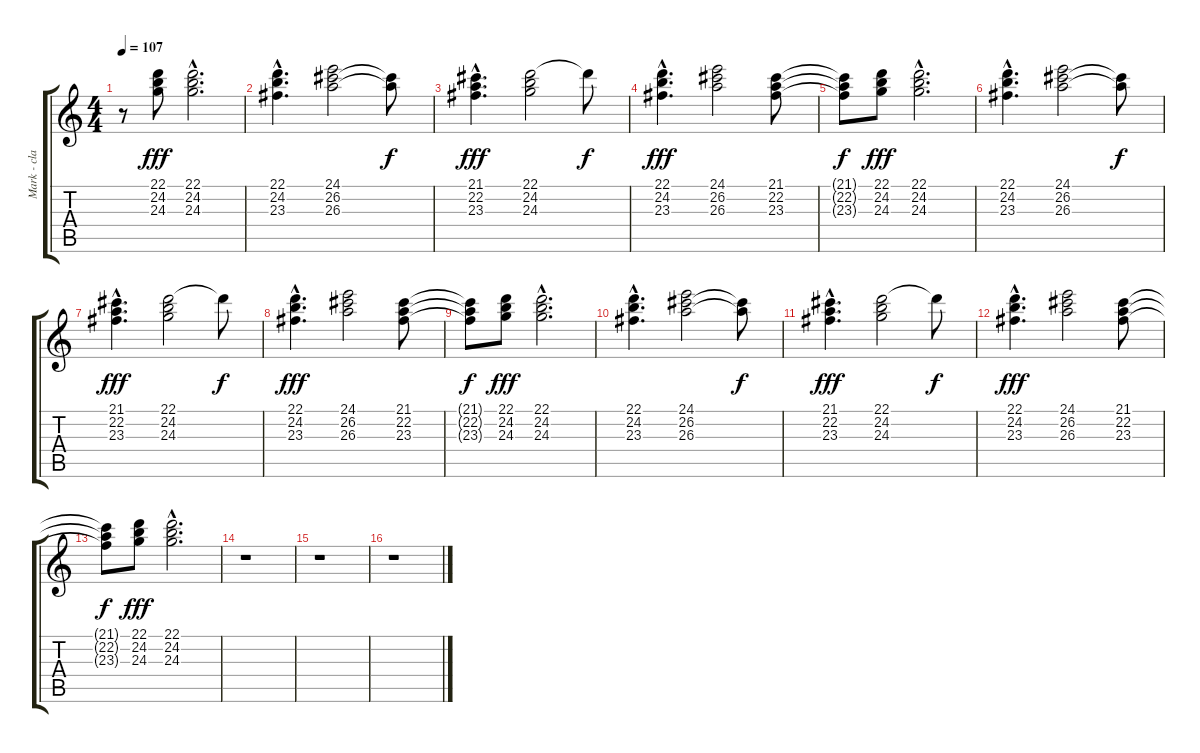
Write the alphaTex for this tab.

\track ("Mark - claves" "Mark - cla") {instrument musicbox}
\staff {score tabs}
\tuning (E4 B3 G3 D3 A2 E2) {hide}
\ts (4 4)
\tempo 107
\clef g2
\ks c
r.8{dy f} (22.1 24.2 24.3).8{dy fff} (22.1{hac} 24.2{hac} 24.3{hac}).2{d} |
(22.1{hac} 24.2{hac} 23.3{hac}).4{d} (24.1 26.2 26.3).2 (26.2{t} 26.3{t}).8{dy f} |
(21.1{hac} 22.2{hac} 23.3{hac}).4{d dy fff} (22.1 24.2 24.3).2 22.1{t}.8{dy f} |
(22.1{hac} 24.2{hac} 23.3{hac}).4{d dy fff} (24.1 26.2 26.3).2 (21.1 22.2 23.3).8 |
(21.1{t} 22.2{t} 23.3{t}).8{dy f} (22.1 24.2 24.3).8{dy fff} (22.1{hac} 24.2{hac} 24.3{hac}).2{d} |
(22.1{hac} 24.2{hac} 23.3{hac}).4{d} (24.1 26.2 26.3).2 (26.2{t} 26.3{t}).8{dy f} |
(21.1{hac} 22.2{hac} 23.3{hac}).4{d dy fff} (22.1 24.2 24.3).2 22.1{t}.8{dy f} |
(22.1{hac} 24.2{hac} 23.3{hac}).4{d dy fff} (24.1 26.2 26.3).2 (21.1 22.2 23.3).8 |
(21.1{t} 22.2{t} 23.3{t}).8{dy f} (22.1 24.2 24.3).8{dy fff} (22.1{hac} 24.2{hac} 24.3{hac}).2{d} |
(22.1{hac} 24.2{hac} 23.3{hac}).4{d} (24.1 26.2 26.3).2 (26.2{t} 26.3{t}).8{dy f} |
(21.1{hac} 22.2{hac} 23.3{hac}).4{d dy fff} (22.1 24.2 24.3).2 22.1{t}.8{dy f} |
(22.1{hac} 24.2{hac} 23.3{hac}).4{d dy fff} (24.1 26.2 26.3).2 (21.1 22.2 23.3).8 |
(21.1{t} 22.2{t} 23.3{t}).8{dy f} (22.1 24.2 24.3).8{dy fff} (22.1{hac} 24.2{hac} 24.3{hac}).2{d} |
r.1 |
r.1 |
r.1
